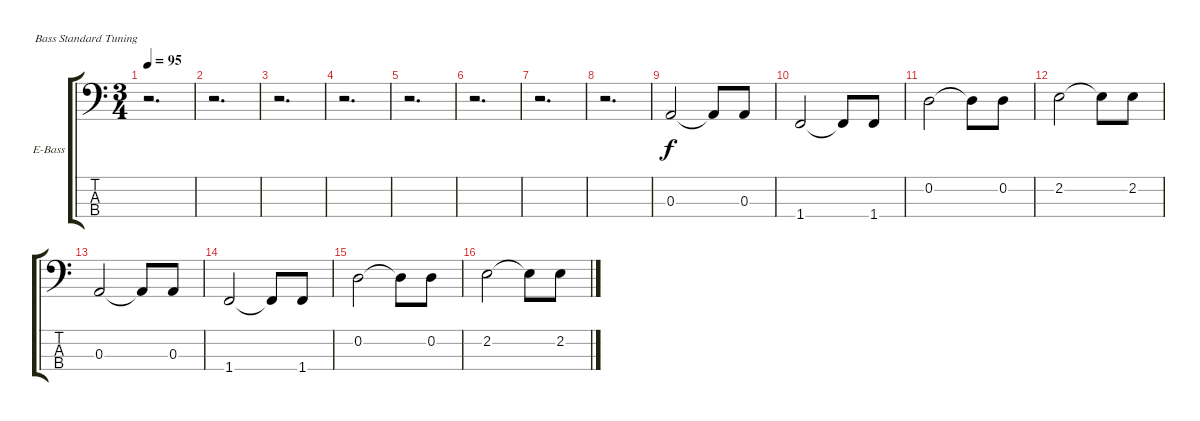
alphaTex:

\defaultSystemsLayout 4
\bracketExtendMode groupsimilarinstruments
\firstSystemTrackNameOrientation horizontal
\otherSystemsTrackNameOrientation horizontal
\track ("Electric Bass" "E-Bass") {instrument electricbassfinger}
\staff {score tabs}
\tuning (G2 D2 A1 E1)
\ts (3 4)
\tempo 95
\clef f4
\ks c
r.2{d dy f} |
r.2{d} |
r.2{d} |
r.2{d} |
r.2{d} |
r.2{d} |
r.2{d} |
r.2{d} |
0.3.2 0.3{t}.8 0.3.8 |
1.4.2 1.4{t}.8 1.4.8 |
0.2.2 0.2{t}.8 0.2.8 |
2.2.2 2.2{t}.8 2.2.8 |
0.3.2 0.3{t}.8 0.3.8 |
1.4.2 1.4{t}.8 1.4.8 |
0.2.2 0.2{t}.8 0.2.8 |
2.2.2 2.2{t}.8 2.2.8
